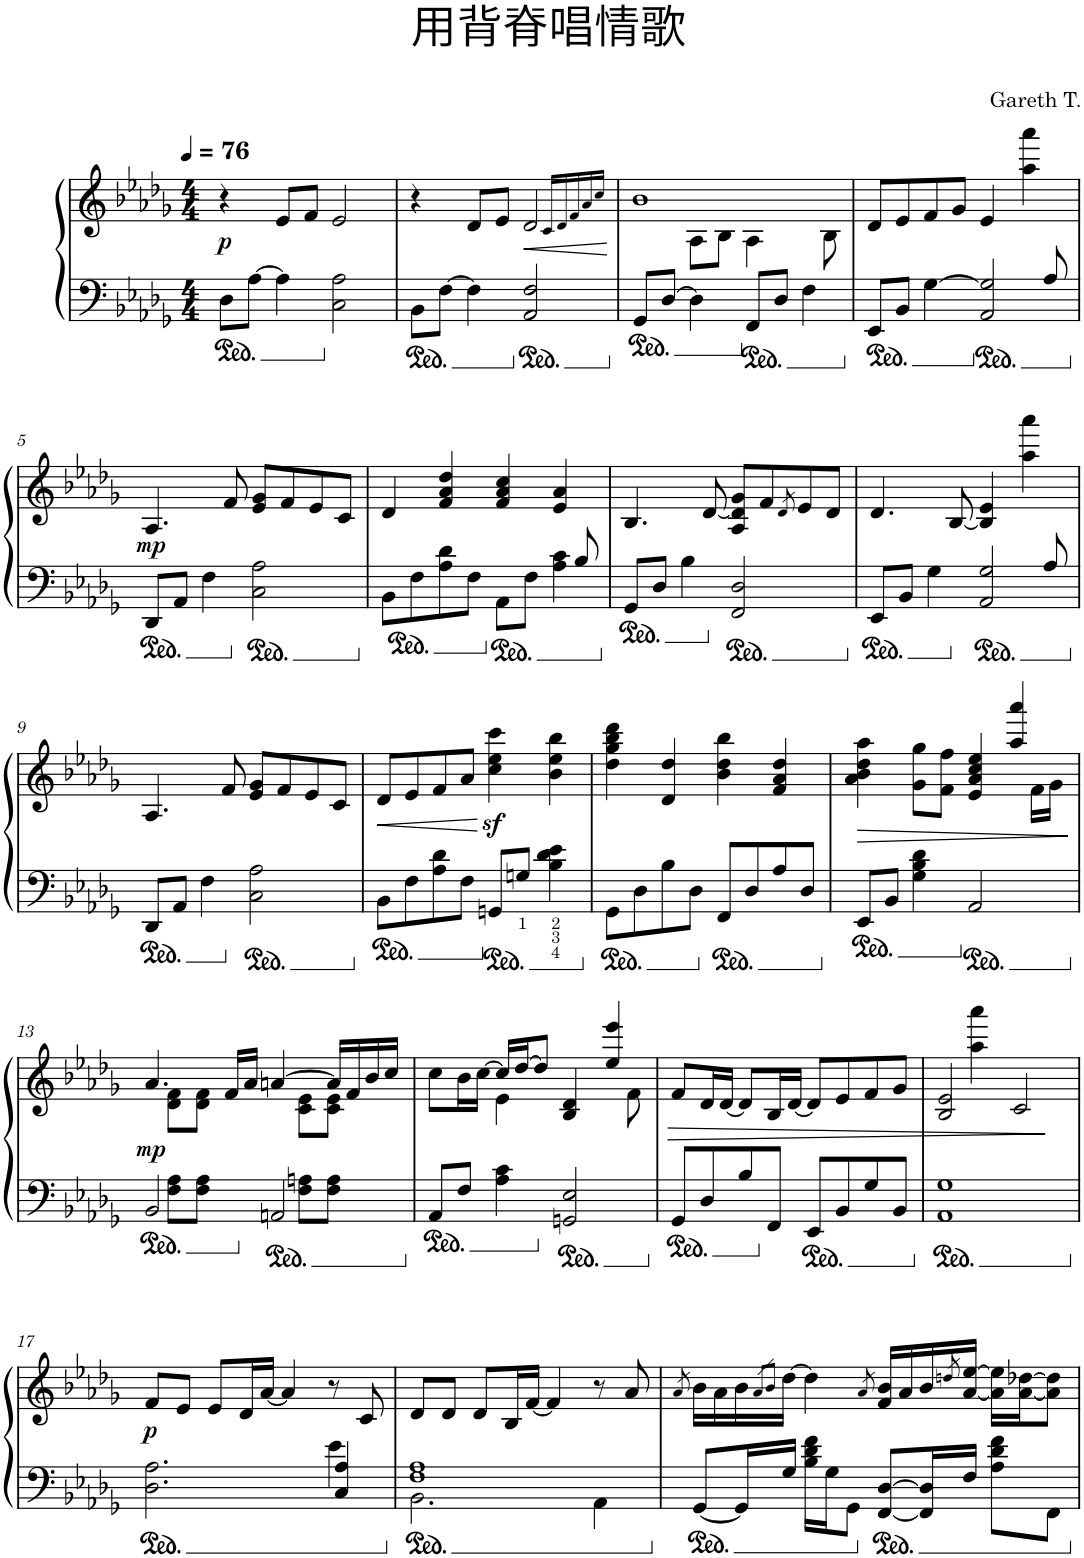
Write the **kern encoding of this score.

**kern	**kern	**dynam
*part1	*part1	*part1
*staff2	*staff1	*staff1/2
*I"Piano	*	*
*I'Pno.	*	*
*clefF4	*clefG2	*
*k[b-e-a-d-g-]	*k[b-e-a-d-g-]	*
*M4/4	*M4/4	*
*MM76	*MM76	*
=1	=1	=1
!	!	!LO:DY:a=2
8D-\L	4r	p
[8A-\J	.	.
4A-\]	8e-/L	.
.	8f/J	.
2C\ 2A-\	2e-/	.
=2	=2	=2
8BB-\L	4r	.
[8F\J	.	.
4F\]	8d-/L	.
.	8e-/J	.
!	!	!LO:HP:b
2AA-/ 2F/	2d-/	<
.	16qc/LL	.
.	16qd-/	.
.	16qf/	.
.	16qa-/	.
.	16qcc/JJ	.
.	.	[
=3	=3	=3
*	*^	*
8GG-/L	1b-	4ryy	.
[8D-/J	.	.	.
4D-\]	.	8A-\L	.
.	.	8B-\J	.
8FF/L	.	4A-\	.
8D-/J	.	.	.
4F\	.	8ryy	.
.	.	8B-\	.
*	*v	*v	*
=4	=4	=4
*^	*	*
8EE-/L	2..ryy	8d-/L	.
8BB-/J	.	8e-/	.
[4G-\	.	8f/	.
.	.	8g-/J	.
2AA-/ 2G-/]	.	4e-/	.
.	.	4aa-\ 4aaa-\	.
.	8A-/	.	.
!!LO:LB:g=z
=5	=5	=5	=5
!	!	!	!LO:DY:b
*v	*v	*	*
8DD-/L	4.A-/	mp
8AA-/J	.	.
4F\	.	.
.	8f/	.
2C\ 2A-\	8e-/ 8g-/L	.
.	8f/	.
.	8e-/	.
.	8c/J	.
=6	=6	=6
*^	*	*
8BB-\L	2..ryy	4d-/	.
8F\	.	.	.
8A-\ 8d-\	.	4f/ 4a-/ 4dd-/	.
8F\J	.	.	.
8AA-\L	.	4f/ 4a-/ 4cc/	.
8F\J	.	.	.
4A-\ 4c\	.	4e-/ 4a-/	.
.	8B-/	.	.
*v	*v	*	*
=7	=7	=7
8GG-/L	4.B-/	.
8D-/J	.	.
4B-\	.	.
.	[8d-/	.
2FF/ 2D-/	8A-/ 8d-/] 8g-/L	.
.	8f/	.
.	8qd-/	.
.	8e-/	.
.	8d-/J	.
=8	=8	=8
*^	*	*
8EE-/L	2..ryy	4.d-/	.
8BB-/J	.	.	.
4G-\	.	.	.
.	.	[8B-/	.
2AA-/ 2G-/	.	4B-/] 4e-/	.
.	.	4aa-\ 4aaa-\	.
.	8A-/	.	.
*v	*v	*	*
!!LO:LB:g=z
=9	=9	=9
8DD-/L	4.A-/	.
8AA-/J	.	.
4F\	.	.
.	8f/	.
2C\ 2A-\	8e-/ 8g-/L	.
.	8f/	.
.	8e-/	.
.	8c/J	.
=10	=10	=10
!	!	!LO:HP:b
8BB-\L	8d-/L	<
8F\	8e-/	.
8A-\ 8d-\	8f/	.
8F\J	8a-/J	.
8GGn/L	4cc\z< 4ee-\z< 4ccc\z<	[
8Gn/J	.	.
4B-\ 4d-\ 4e-\	4b-\ 4ee-\ 4bb-\	.
=11	=11	=11
8GG-\L	4dd-\ 4gg-\ 4bb-\ 4ddd-\	.
8D-\	.	.
8B-\	4d-/ 4dd-/	.
8D-\J	.	.
8FF/L	4b-\ 4dd-\ 4bb-\	.
8D-/	.	.
8A-/	4f/ 4a-/ 4dd-/	.
8D-/J	.	.
=12	=12	=12
!	!	!LO:HP:b
*	*^	*
8EE-/L	4a-\ 4b-\ 4dd-\ 4aa-\	2..ryy	>
8BB-/J	.	.	.
4G-\ 4B-\ 4d-\	8g-\ 8gg-\L	.	.
.	8f\ 8ff\J	.	.
2AA-/	4e-/ 4a-/ 4cc/ 4ee-/	.	.
.	4aa-/ 4aaa-/	.	.
.	.	16f\LL	.
.	.	16g-\JJ	.
*	*v	*v	*
.	.	]
!!LO:LB:g=z
=13	=13	=13
*^	*^	*
!	!	!	!	!LO:DY:b
2BB-/	8ryy	4.a-/	8ryy	mp
.	8F\ 8A-\L	.	8d-\ 8f\L	.
.	8F\ 8A-\J	.	8d-\ 8f\J	.
.	4ryy	16f/LL	4ryy	.
.	.	16a-/JJ	.	.
2AAn/	.	[4an/	.	.
.	8F\ 8An\L	.	8c\ 8e-\L	.
.	8F\ 8A\J	16a/LL]	8c\ 8e-\J	.
.	.	16f/	.	.
.	8ryy	16b-/	8ryy	.
.	.	16cc/JJ	.	.
*v	*v	*	*	*
=14	=14	=14	=14
8AA-/L	8cc\L	4ryy	.
8F/J	16b-\L	.	.
.	[16cc\JJ	.	.
4A-\ 4c\	16cc/LL]	4e-\	.
.	[16dd-/J	.	.
.	8dd-/J]	.	.
2GGn/ 2E-/	4B-/ 4d-/	4.ryy	.
.	4ee-/ 4eee-/	.	.
.	.	8f\	.
=15	=15	=15	=15
!	!	!	!LO:HP:b
*	*v	*v	*
8GG-/L	8f/L	>
8D-/	16d-/L	.
.	[16d-/JJ	.
8B-/	8d-/L]	.
8FF/J	16B-/L	.
.	[16d-/JJ	.
8EE-/L	8d-/L]	.
8BB-/	8e-/	.
8G-/	8f/	.
8BB-/J	8g-/J	.
=16	=16	=16
*	*^	*
1AA- 1G-	2B-/ 2e-/	4ryy	.
.	.	4aa-\ 4aaa-\	.
.	2c/	2ryy	.
*	*v	*v	*
.	.	]
!!LO:LB:g=z
=17	=17	=17
*^	*	*
!	!	!	!LO:DY:b
2.D-\ 2.A-\	2.ryy	8f/L	p
.	.	8e-/J	.
.	.	8e-/L	.
.	.	16d-/L	.
.	.	[16a-/JJ	.
.	.	4a-/]	.
4C/ 4A-/	4e-\	8r	.
.	.	8c/	.
=18	=18	=18	=18
1F 1A-	2.BB-\	8d-/L	.
.	.	8d-/J	.
.	.	8d-/L	.
.	.	16B-/L	.
.	.	[16f/JJ	.
.	.	4f/]	.
.	4AA-\	8r	.
.	.	8a-/	.
*v	*v	*	*
=19	=19	=19
.	8qa-/	.
[8GG-/L	16b-\LL	.
.	16a-\	.
16GG-/L]	16b-\	.
.	8qa-/L	.
.	8qb-/J	.
16G-/JJ	[16dd-\JJ	.
16B-\ 16d-\ 16f\LL	4dd-\]	.
16G-\J	.	.
8GG-\J	.	.
.	8qa-/	.
[8FF/ [8D-/L	16f/ 16b-/LL	.
.	16a-/	.
16FF/] 16D-/]L	16b-/	.
.	8qddn/	.
16F/JJ	[16a-/ [16ee-/JJ	.
8A-\ 8d-\ 8f\L	16a-\] 16ee-\]LL	.
.	[16a-\ [16dd-X\J	.
8FF\J	8a-\] 8dd-\]J	.
=	=	=
*-	*-	*-
